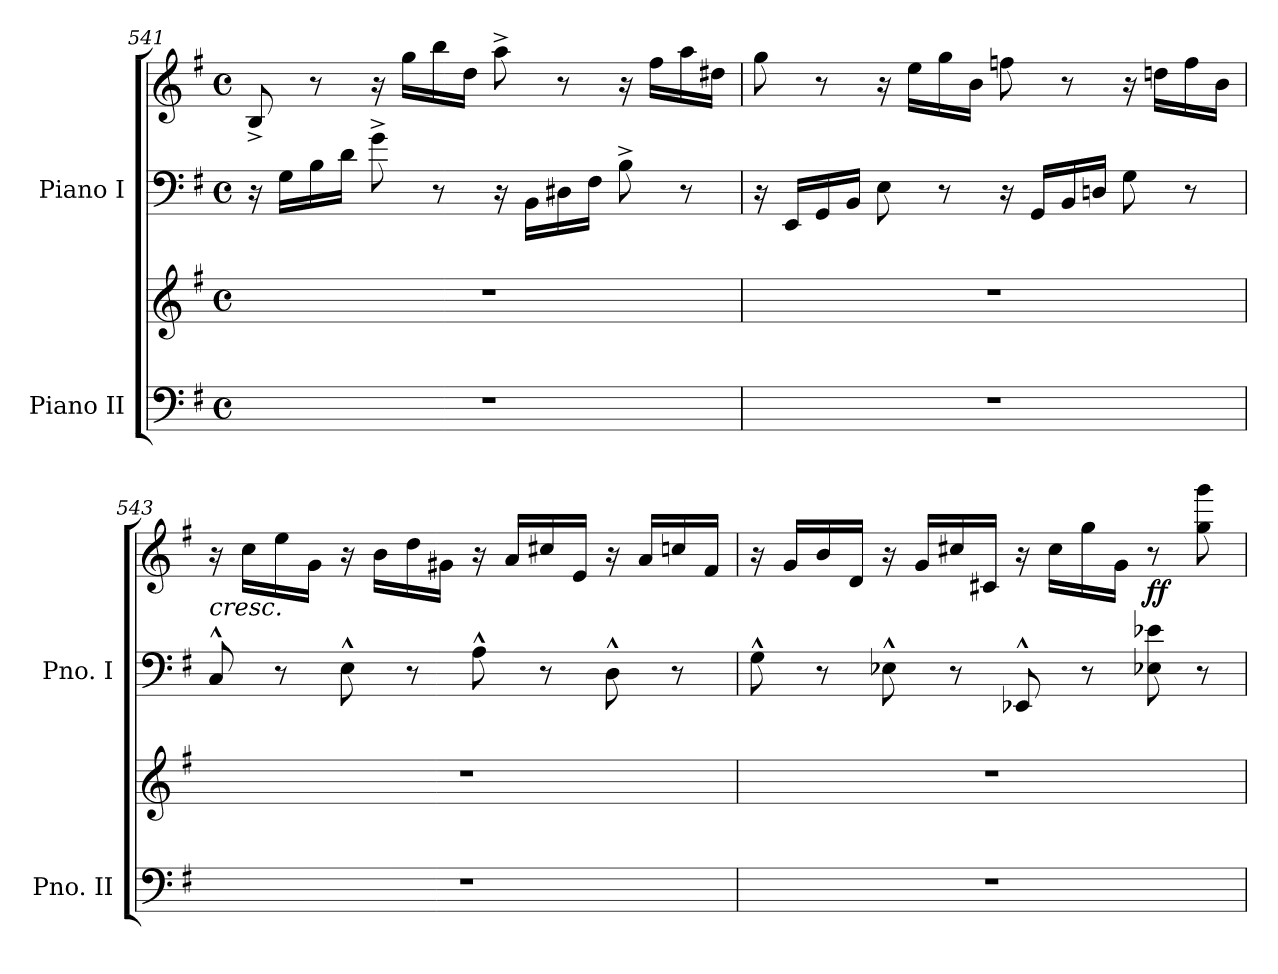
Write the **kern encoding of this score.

**kern	**kern	**kern	**kern	**dynam
*part2	*part2	*part1	*part1	*part1
*staff4	*staff3	*staff2	*staff1	*staff1/2
*I"Piano II	*	*I"Piano I	*	*
*I'Pno. II	*	*I'Pno. I	*	*
*clefF4	*clefG2	*clefF4	*clefG2	*
*k[f#]	*k[f#]	*k[f#]	*k[f#]	*
*M4/4	*M4/4	*M4/4	*M4/4	*
*met(c)	*met(c)	*met(c)	*met(c)	*
=541	=541	=541	=541	=541
1r	1r	16r	8B^/	.
.	.	16G\LL	.	.
.	.	16B\	8r	.
.	.	16d\JJ	.	.
.	.	8g^\	16r	.
.	.	.	16gg\LL	.
.	.	8r	16bb\	.
.	.	.	16dd\JJ	.
.	.	16r	8aa^\	.
.	.	16BB\LL	.	.
.	.	16D#X\	8r	.
.	.	16F#\JJ	.	.
.	.	8B^\	16r	.
.	.	.	16ff#\LL	.
.	.	8r	16aa\	.
.	.	.	16dd#X\JJ	.
!!LO:LB:g=z
=542	=542	=542	=542	=542
1r	1r	16r	8gg\	.
.	.	16EE/LL	.	.
.	.	16GG/	8r	.
.	.	16BB/JJ	.	.
.	.	8E\	16r	.
.	.	.	16ee\LL	.
.	.	8r	16gg\	.
.	.	.	16b\JJ	.
.	.	16r	8ffn\	.
.	.	16GG/LL	.	.
.	.	16BB/	8r	.
.	.	16Dn/JJ	.	.
.	.	8G\	16r	.
.	.	.	16ddn\LL	.
.	.	8r	16ff\	.
.	.	.	16b\JJ	.
=543	=543	=543	=543	=543
!	!	!	!LO:TX:b:i:t=cresc.	!
1r	1r	8C^^/	16r	.
.	.	.	16cc\LL	.
.	.	8r	16ee\	.
.	.	.	16g\JJ	.
.	.	8E^^\	16r	.
.	.	.	16b\LL	.
.	.	8r	16dd\	.
.	.	.	16g#X\JJ	.
.	.	8A^^\	16r	.
.	.	.	16a/LL	.
.	.	8r	16cc#X/	.
.	.	.	16e/JJ	.
.	.	8D^^\	16r	.
.	.	.	16a/LL	.
.	.	8r	16ccn/	.
.	.	.	16f#/JJ	.
!!LO:PB:g=z
=544	=544	=544	=544	=544
1r	1r	8G^^\	16r	.
.	.	.	16g/LL	.
.	.	8r	16b/	.
.	.	.	16d/JJ	.
.	.	8E-X^^\	16r	.
.	.	.	16g/LL	.
.	.	8r	16cc#X/	.
.	.	.	16c#X/JJ	.
.	.	8EE-X^^/	16r	.
.	.	.	16cc#\LL	.
.	.	8r	16gg\	.
.	.	.	16g\JJ	.
!	!	!	!	!LO:DY:b
.	.	8E-X\ 8e-X\	8r	ff
.	.	8r	8gg\ 8ggg\	.
=	=	=	=	=
*-	*-	*-	*-	*-
